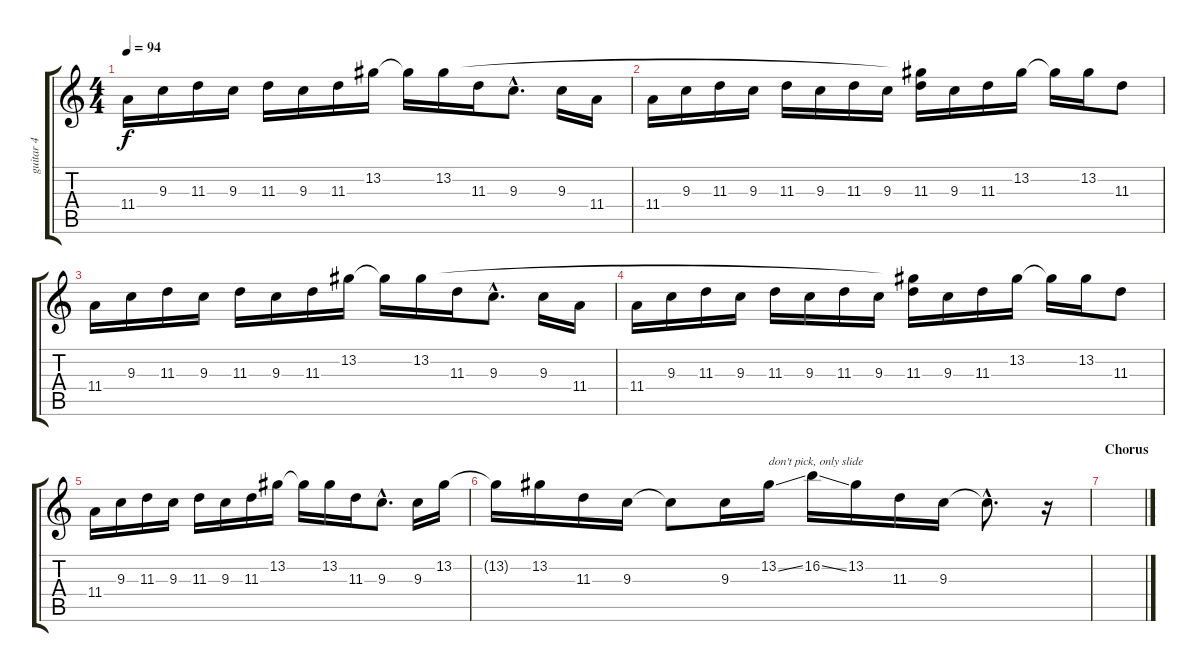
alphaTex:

\track ("guitar 4" "guitar 4") {instrument distortionguitar}
\staff {score tabs}
\tuning (C4 G3 Eb3 Bb2 F2 C2) {hide}
\ts (4 4)
\tempo 94
\clef g2
\ks c
11.4.16{dy f} 9.3.16 11.3.16 9.3.16 11.3.16 9.3.16 11.3.16 13.2.16 13.2{t}.16 13.2.16 11.3.16 9.3{hac}.8{d} 9.3.16 11.4.16 |
11.4.16 9.3.16 11.3.16 9.3.16 11.3.16 9.3.16 11.3.16 9.3.16 (13.2{t} 11.3).16 9.3.16 11.3.16 13.2.16 13.2{t}.16 13.2.16 11.3.8 |
11.4.16 9.3.16 11.3.16 9.3.16 11.3.16 9.3.16 11.3.16 13.2.16 13.2{t}.16 13.2.16 11.3.16 9.3{hac}.8{d} 9.3.16 11.4.16 |
11.4.16 9.3.16 11.3.16 9.3.16 11.3.16 9.3.16 11.3.16 9.3.16 (13.2{t} 11.3).16 9.3.16 11.3.16 13.2.16 13.2{t}.16 13.2.16 11.3.8 |
11.4.16 9.3.16 11.3.16 9.3.16 11.3.16 9.3.16 11.3.16 13.2.16 13.2{t}.16 13.2.16 11.3.16 9.3{hac}.8{d} 9.3.16 13.2.16 |
13.2{t}.16 13.2.16 11.3.16 9.3.16 9.3{t}.8 9.3.16 13.2{ss}.16{txt "don't pick, only slide"} 16.2{ss}.16 13.2.16 11.3.16 9.3.16 9.3{hac t}.8{d} r.16 |
\section ("" "Chorus")
